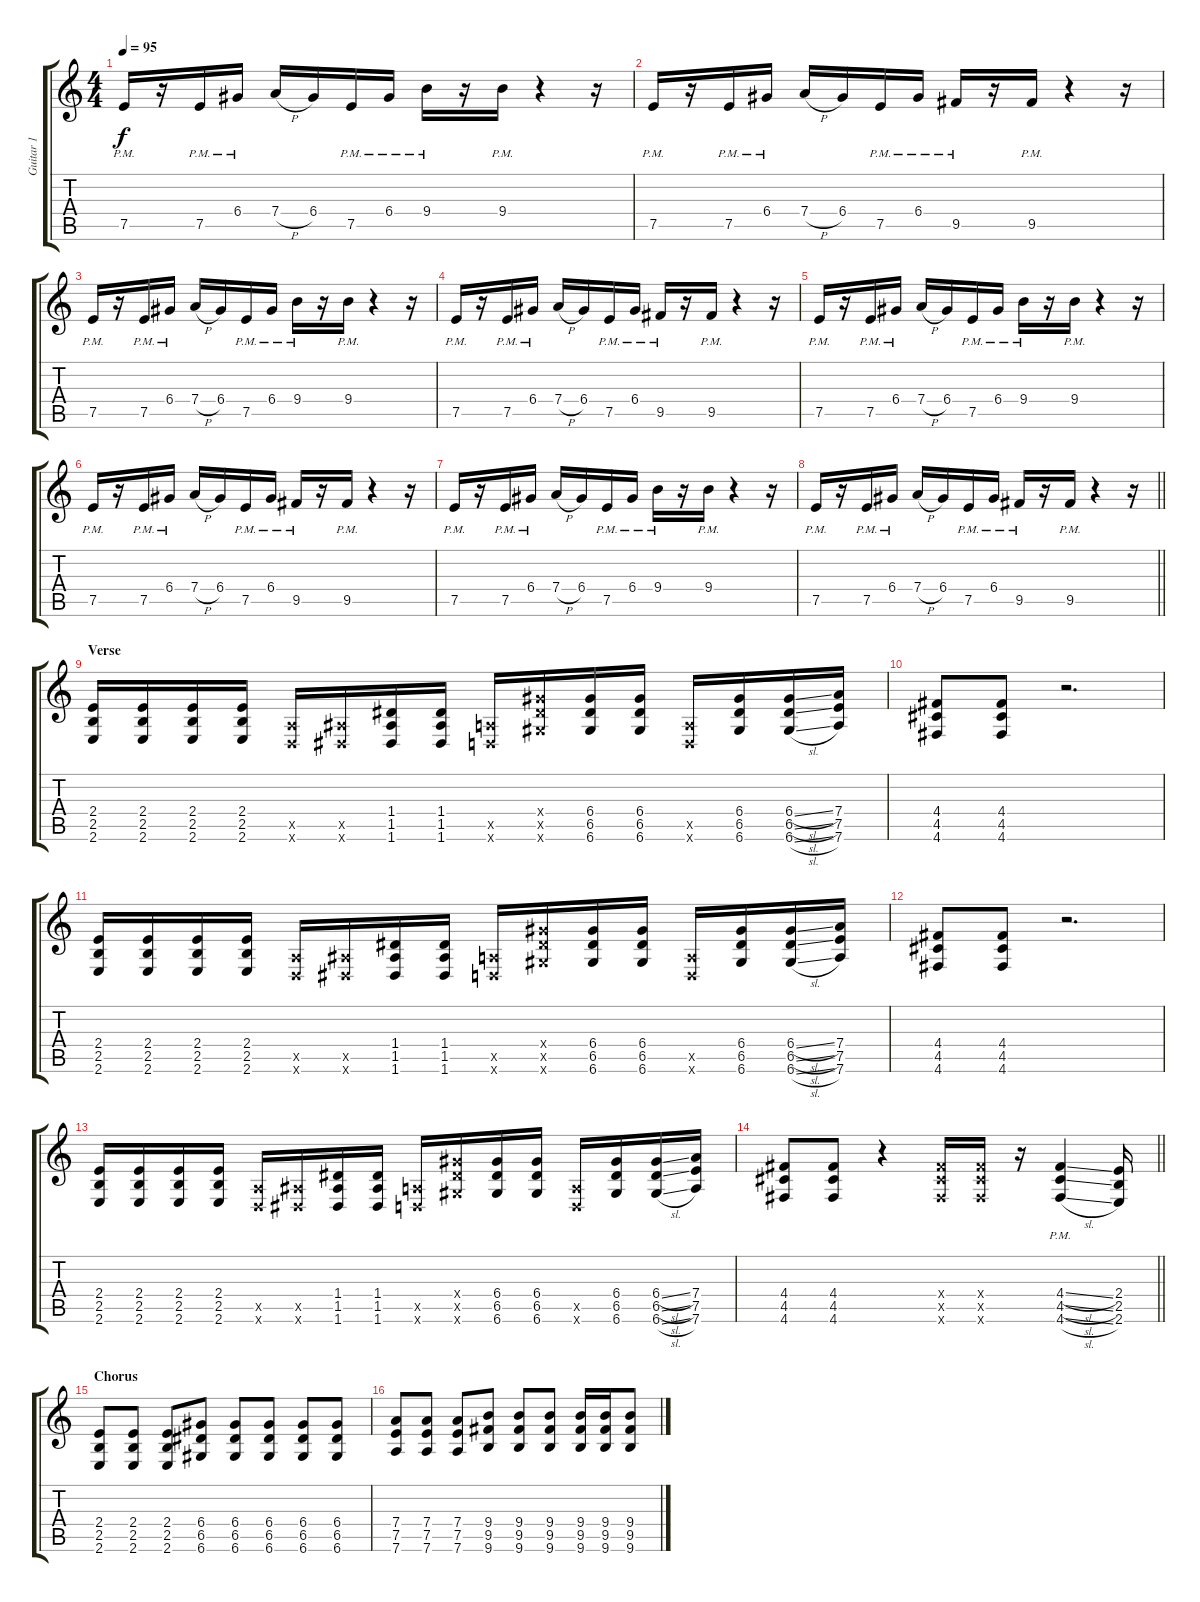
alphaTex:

\track ("Guitar 1" "Guitar 1") {instrument distortionguitar}
\staff {score tabs}
\tuning (E4 B3 G3 D3 A2 D2) {hide}
\ts (4 4)
\tempo 95
\clef g2
\ks c
7.5{pm}.16{dy f instrument distortionguitar} r.16 7.5{pm}.16 6.4{pm}.16 7.4{h}.16 6.4.16 7.5{pm}.16 6.4{pm}.16 9.4{pm}.16 r.16 9.4{pm}.16 r.4 r.16 |
7.5{pm}.16 r.16 7.5{pm}.16 6.4{pm}.16 7.4{h}.16 6.4.16 7.5{pm}.16 6.4{pm}.16 9.5{pm}.16 r.16 9.5{pm}.16 r.4 r.16 |
7.5{pm}.16 r.16 7.5{pm}.16 6.4{pm}.16 7.4{h}.16 6.4.16 7.5{pm}.16 6.4{pm}.16 9.4{pm}.16 r.16 9.4{pm}.16 r.4 r.16 |
7.5{pm}.16 r.16 7.5{pm}.16 6.4{pm}.16 7.4{h}.16 6.4.16 7.5{pm}.16 6.4{pm}.16 9.5{pm}.16 r.16 9.5{pm}.16 r.4 r.16 |
7.5{pm}.16 r.16 7.5{pm}.16 6.4{pm}.16 7.4{h}.16 6.4.16 7.5{pm}.16 6.4{pm}.16 9.4{pm}.16 r.16 9.4{pm}.16 r.4 r.16 |
7.5{pm}.16 r.16 7.5{pm}.16 6.4{pm}.16 7.4{h}.16 6.4.16 7.5{pm}.16 6.4{pm}.16 9.5{pm}.16 r.16 9.5{pm}.16 r.4 r.16 |
7.5{pm}.16 r.16 7.5{pm}.16 6.4{pm}.16 7.4{h}.16 6.4.16 7.5{pm}.16 6.4{pm}.16 9.4{pm}.16 r.16 9.4{pm}.16 r.4 r.16 |
\barLineRight lightlight
7.5{pm}.16 r.16 7.5{pm}.16 6.4{pm}.16 7.4{h}.16 6.4.16 7.5{pm}.16 6.4{pm}.16 9.5{pm}.16 r.16 9.5{pm}.16 r.4 r.16 |
\section ("" "Verse")
(2.4 2.5 2.6).16{balance 0 instrument distortionguitar} (2.4 2.5 2.6).16 (2.4 2.5 2.6).16 (2.4 2.5 2.6).16 (0.5{x} 0.6{x}).16 (1.5{x} 1.6{x}).16 (1.4 1.5 1.6).16 (1.4 1.5 1.6).16 (0.5{x} 0.6{x}).16 (6.4{x} 6.5{x} 6.6{x}).16 (6.4 6.5 6.6).16 (6.4 6.5 6.6).16 (0.5{x} 0.6{x}).16 (6.4 6.5 6.6).16 (6.4{sl} 6.5{sl} 6.6{sl}).16 (7.4 7.5 7.6).16 |
(4.4 4.5 4.6).8 (4.4 4.5 4.6).8 r.2{d} |
(2.4 2.5 2.6).16{balance 0 instrument distortionguitar} (2.4 2.5 2.6).16 (2.4 2.5 2.6).16 (2.4 2.5 2.6).16 (0.5{x} 0.6{x}).16 (1.5{x} 1.6{x}).16 (1.4 1.5 1.6).16 (1.4 1.5 1.6).16 (0.5{x} 0.6{x}).16 (6.4{x} 6.5{x} 6.6{x}).16 (6.4 6.5 6.6).16 (6.4 6.5 6.6).16 (0.5{x} 0.6{x}).16 (6.4 6.5 6.6).16 (6.4{sl} 6.5{sl} 6.6{sl}).16 (7.4 7.5 7.6).16 |
(4.4 4.5 4.6).8 (4.4 4.5 4.6).8 r.2{d} |
(2.4 2.5 2.6).16{balance 0 instrument distortionguitar} (2.4 2.5 2.6).16 (2.4 2.5 2.6).16 (2.4 2.5 2.6).16 (0.5{x} 0.6{x}).16 (1.5{x} 1.6{x}).16 (1.4 1.5 1.6).16 (1.4 1.5 1.6).16 (0.5{x} 0.6{x}).16 (6.4{x} 6.5{x} 6.6{x}).16 (6.4 6.5 6.6).16 (6.4 6.5 6.6).16 (0.5{x} 0.6{x}).16 (6.4 6.5 6.6).16 (6.4{sl} 6.5{sl} 6.6{sl}).16 (7.4 7.5 7.6).16 |
\barLineRight lightlight
(4.4 4.5 4.6).8 (4.4 4.5 4.6).8 r.4 (4.4{x} 4.5{x} 4.6{x}).16 (4.4{x} 4.5{x} 4.6{x}).16 r.16 (4.4{sl pm} 4.5{sl} 4.6{sl}).4 (2.4 2.5 2.6).16 |
\section ("" "Chorus")
(2.4 2.5 2.6).8 (2.4 2.5 2.6).8 (2.4 2.5 2.6).8 (6.4 6.5 6.6).8 (6.4 6.5 6.6).8 (6.4 6.5 6.6).8 (6.4 6.5 6.6).8 (6.4 6.5 6.6).8 |
(7.4 7.5 7.6).8 (7.4 7.5 7.6).8 (7.4 7.5 7.6).8 (9.4 9.5 9.6).8 (9.4 9.5 9.6).8 (9.4 9.5 9.6).8 (9.4 9.5 9.6).16 (9.4 9.5 9.6).16 (9.4 9.5 9.6).8
